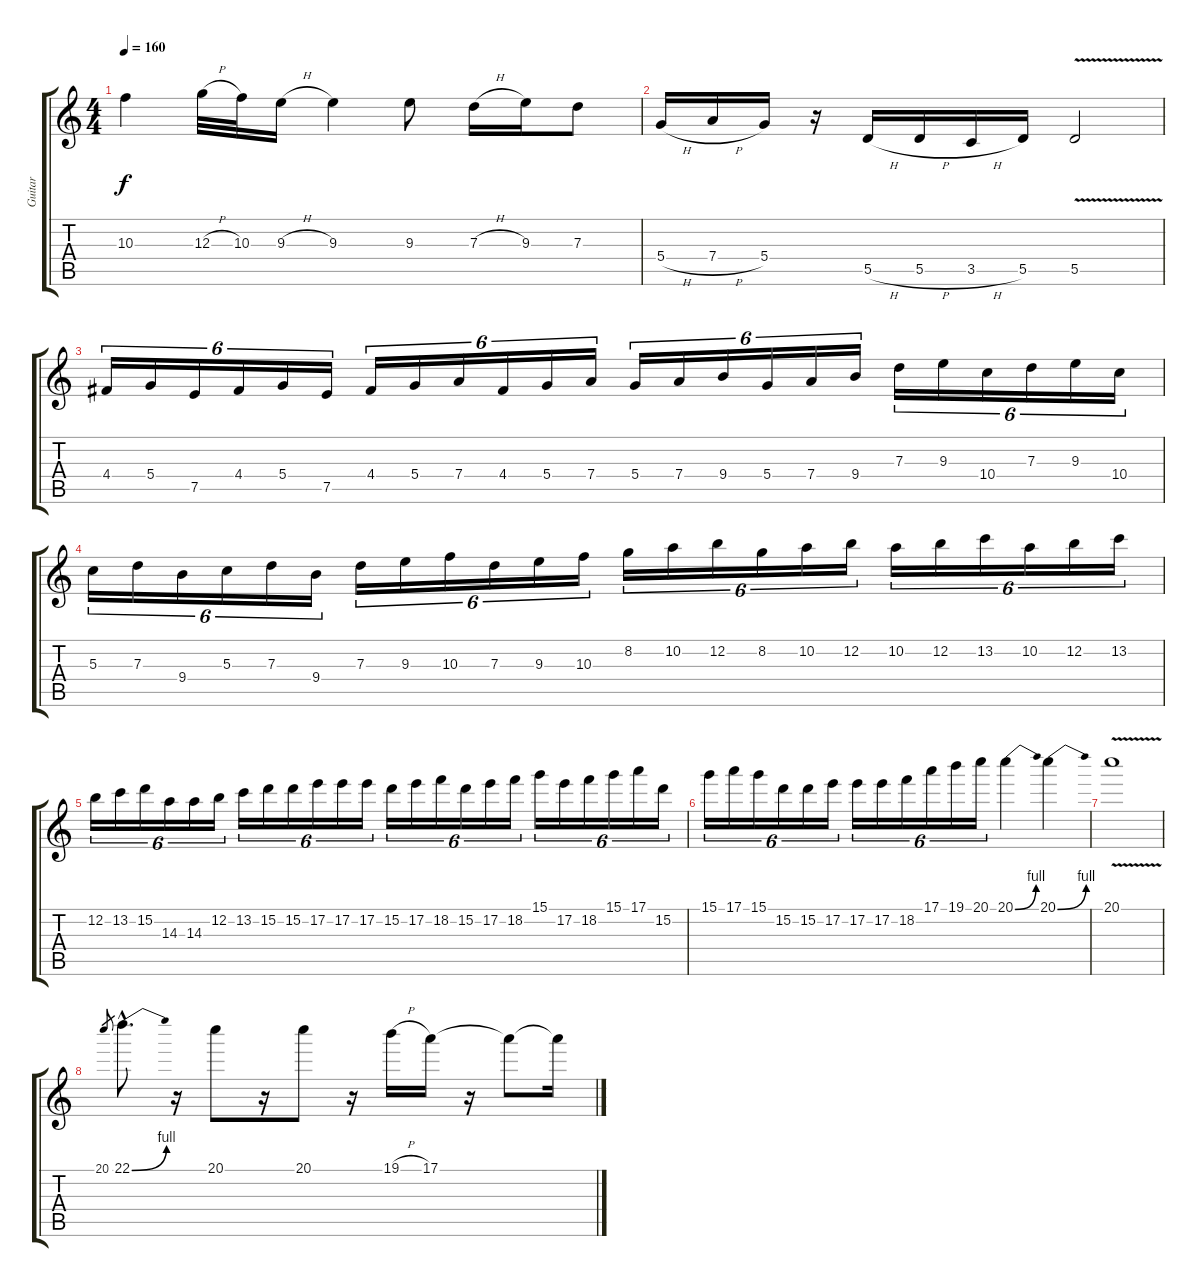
\track ("Guitar" "Guitar") {instrument distortionguitar}
\staff {score tabs}
\tuning (E4 B3 G3 D3 A2 E2) {hide}
\ts (4 4)
\tempo 160
\clef g2
\ks aminor
10.3{t}.4{dy f} 12.3{h}.32 10.3.32 9.3{h}.16 9.3.4 9.3.8 7.3{h}.16 9.3.16 7.3.8 |
5.4{h}.16 7.4{h}.16 5.4.16 r.16 5.5{h}.16 5.5{h}.16 3.5{h}.16 5.5.16 5.5{v}.2 |
4.4.16{tu (6 4)} 5.4.16{tu (6 4)} 7.5.16{tu (6 4)} 4.4.16{tu (6 4)} 5.4.16{tu (6 4)} 7.5.16{tu (6 4)} 4.4.16{tu (6 4)} 5.4.16{tu (6 4)} 7.4.16{tu (6 4)} 4.4.16{tu (6 4)} 5.4.16{tu (6 4)} 7.4.16{tu (6 4)} 5.4.16{tu (6 4)} 7.4.16{tu (6 4)} 9.4.16{tu (6 4)} 5.4.16{tu (6 4)} 7.4.16{tu (6 4)} 9.4.16{tu (6 4)} 7.3.16{tu (6 4)} 9.3.16{tu (6 4)} 10.4.16{tu (6 4)} 7.3.16{tu (6 4)} 9.3.16{tu (6 4)} 10.4.16{tu (6 4)} |
5.3.16{tu (6 4)} 7.3.16{tu (6 4)} 9.4.16{tu (6 4)} 5.3.16{tu (6 4)} 7.3.16{tu (6 4)} 9.4.16{tu (6 4)} 7.3.16{tu (6 4)} 9.3.16{tu (6 4)} 10.3.16{tu (6 4)} 7.3.16{tu (6 4)} 9.3.16{tu (6 4)} 10.3.16{tu (6 4)} 8.2.16{tu (6 4)} 10.2.16{tu (6 4)} 12.2.16{tu (6 4)} 8.2.16{tu (6 4)} 10.2.16{tu (6 4)} 12.2.16{tu (6 4)} 10.2.16{tu (6 4)} 12.2.16{tu (6 4)} 13.2.16{tu (6 4)} 10.2.16{tu (6 4)} 12.2.16{tu (6 4)} 13.2.16{tu (6 4)} |
12.2.16{tu (6 4)} 13.2.16{tu (6 4)} 15.2.16{tu (6 4)} 14.3.16{tu (6 4)} 14.3.16{tu (6 4)} 12.2.16{tu (6 4)} 13.2.16{tu (6 4)} 15.2.16{tu (6 4)} 15.2.16{tu (6 4)} 17.2.16{tu (6 4)} 17.2.16{tu (6 4)} 17.2.16{tu (6 4)} 15.2.16{tu (6 4)} 17.2.16{tu (6 4)} 18.2.16{tu (6 4)} 15.2.16{tu (6 4)} 17.2.16{tu (6 4)} 18.2.16{tu (6 4)} 15.1.16{tu (6 4)} 17.2.16{tu (6 4)} 18.2.16{tu (6 4)} 15.1.16{tu (6 4)} 17.1.16{tu (6 4)} 15.2.16{tu (6 4)} |
15.1.16{tu (6 4)} 17.1.16{tu (6 4)} 15.1.16{tu (6 4)} 15.2.16{tu (6 4)} 15.2.16{tu (6 4)} 17.2.16{tu (6 4)} 17.2.16{tu (6 4)} 17.2.16{tu (6 4)} 18.2.16{tu (6 4)} 17.1.16{tu (6 4)} 19.1.16{tu (6 4)} 20.1.16{tu (6 4)} 20.1{be (bend 0 0 60 4)}.4 20.1{be (bend 0 0 60 4)}.4 |
20.1{v}.1 |
20.1.8{gr} 22.1{be (bend 0 0 60 4) hac}.8{d} r.16 20.1.8 r.16 20.1.8 r.16 19.1{h}.16 17.1.16 r.16 17.1{t}.8 17.1{t}.16
